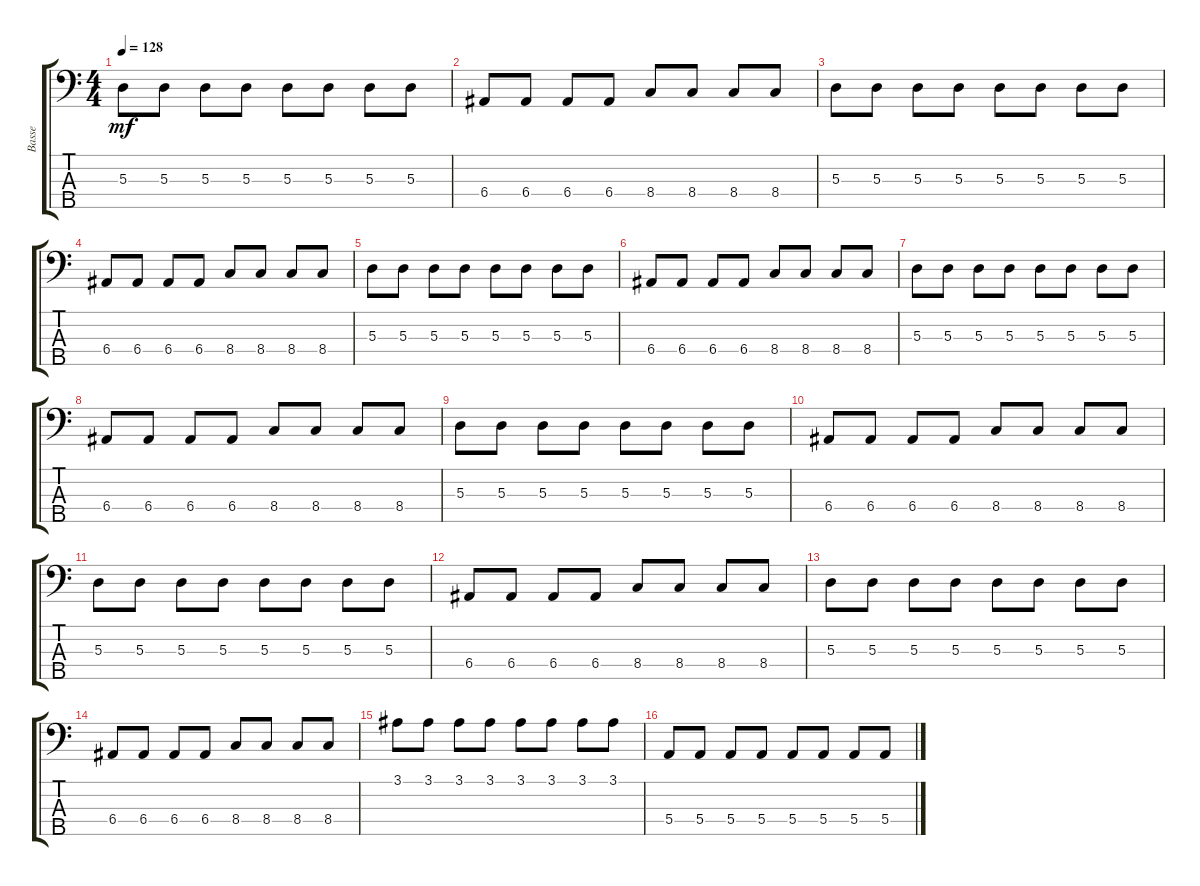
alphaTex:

\track ("Basse" "Basse") {instrument electricbassfinger}
\staff {score tabs}
\tuning (G2 D2 A1 E1 B0) {hide}
\ts (4 4)
\tempo 128
\clef f4
\ks c
5.3.8{dy mf} 5.3.8 5.3.8 5.3.8 5.3.8 5.3.8 5.3.8 5.3.8 |
6.4.8 6.4.8 6.4.8 6.4.8 8.4.8 8.4.8 8.4.8 8.4.8 |
5.3.8 5.3.8 5.3.8 5.3.8 5.3.8 5.3.8 5.3.8 5.3.8 |
6.4.8 6.4.8 6.4.8 6.4.8 8.4.8 8.4.8 8.4.8 8.4.8 |
5.3.8 5.3.8 5.3.8 5.3.8 5.3.8 5.3.8 5.3.8 5.3.8 |
6.4.8 6.4.8 6.4.8 6.4.8 8.4.8 8.4.8 8.4.8 8.4.8 |
5.3.8 5.3.8 5.3.8 5.3.8 5.3.8 5.3.8 5.3.8 5.3.8 |
6.4.8 6.4.8 6.4.8 6.4.8 8.4.8 8.4.8 8.4.8 8.4.8 |
5.3.8 5.3.8 5.3.8 5.3.8 5.3.8 5.3.8 5.3.8 5.3.8 |
6.4.8 6.4.8 6.4.8 6.4.8 8.4.8 8.4.8 8.4.8 8.4.8 |
5.3.8 5.3.8 5.3.8 5.3.8 5.3.8 5.3.8 5.3.8 5.3.8 |
6.4.8 6.4.8 6.4.8 6.4.8 8.4.8 8.4.8 8.4.8 8.4.8 |
5.3.8 5.3.8 5.3.8 5.3.8 5.3.8 5.3.8 5.3.8 5.3.8 |
6.4.8 6.4.8 6.4.8 6.4.8 8.4.8 8.4.8 8.4.8 8.4.8 |
3.1.8 3.1.8 3.1.8 3.1.8 3.1.8 3.1.8 3.1.8 3.1.8 |
5.4.8 5.4.8 5.4.8 5.4.8 5.4.8 5.4.8 5.4.8 5.4.8
